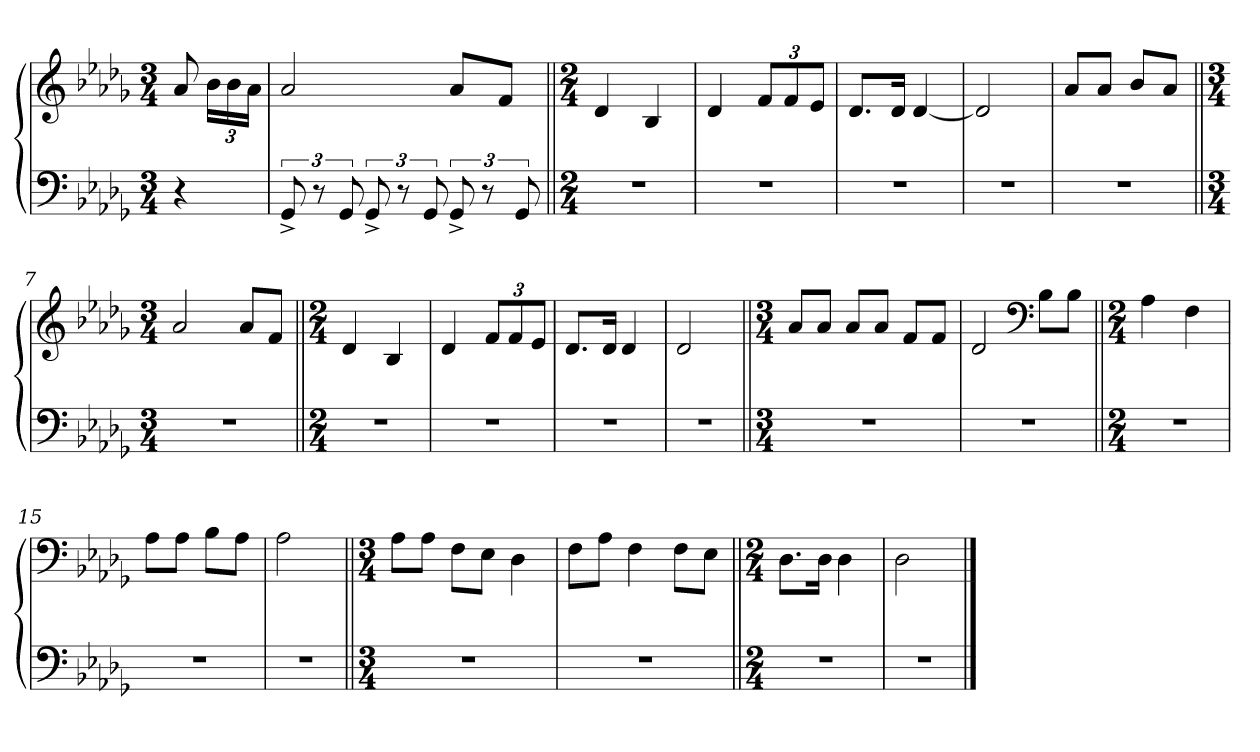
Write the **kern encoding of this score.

**kern	**kern
*part1	*part1
*staff2	*staff1
*clefF4	*clefG2
*k[b-e-a-d-g-]	*k[b-e-a-d-g-]
*M3/4	*M3/4
=	=
4r	8a-/
.	24b-\LL
.	24b-\
.	24a-\JJ
=1	=1
12GG-^/	2a-/
12r	.
12GG-/	.
12GG-^/	.
12r	.
12GG-/	.
12GG-^/	8a-/L
12r	.
.	8f/J
12GG-/	.
=2||	=2||
*M2/4	*M2/4
2r	4d-/
.	4B-/
=3	=3
2r	4d-/
.	12f/L
.	12f/
.	12e-/J
=4	=4
2r	8.d-/L
.	16d-/Jk
.	[4d-/
=5	=5
2r	2d-/]
=6	=6
2r	8a-/L
.	8a-/J
.	8b-/L
.	8a-/J
=7||	=7||
*M3/4	*M3/4
2.r	2a-/
.	8a-/L
.	8f/J
=8||	=8||
*M2/4	*M2/4
2r	4d-/
.	4B-/
=9	=9
2r	4d-/
.	12f/L
.	12f/
.	12e-/J
=10	=10
2r	8.d-/L
.	16d-/Jk
.	4d-/
=11	=11
2r	2d-/
=12||	=12||
*M3/4	*M3/4
2.r	8a-/L
.	8a-/J
.	8a-/L
.	8a-/J
.	8f/L
.	8f/J
=13	=13
2.r	2d-/
*	*clefF4
.	8B-\L
.	8B-\J
=14||	=14||
*M2/4	*M2/4
2r	4A-\
.	4F\
=15	=15
2r	8A-\L
.	8A-\J
.	8B-\L
.	8A-\J
=16	=16
2r	2A-\
=17||	=17||
*M3/4	*M3/4
2.r	8A-\L
.	8A-\J
.	8F\L
.	8E-\J
.	4D-\
=18	=18
2.r	8F\L
.	8A-\J
.	4F\
.	8F\L
.	8E-\J
=19||	=19||
*M2/4	*M2/4
2r	8.D-\L
.	16D-\Jk
.	4D-\
=20	=20
2r	2D-\
==	==
*-	*-
